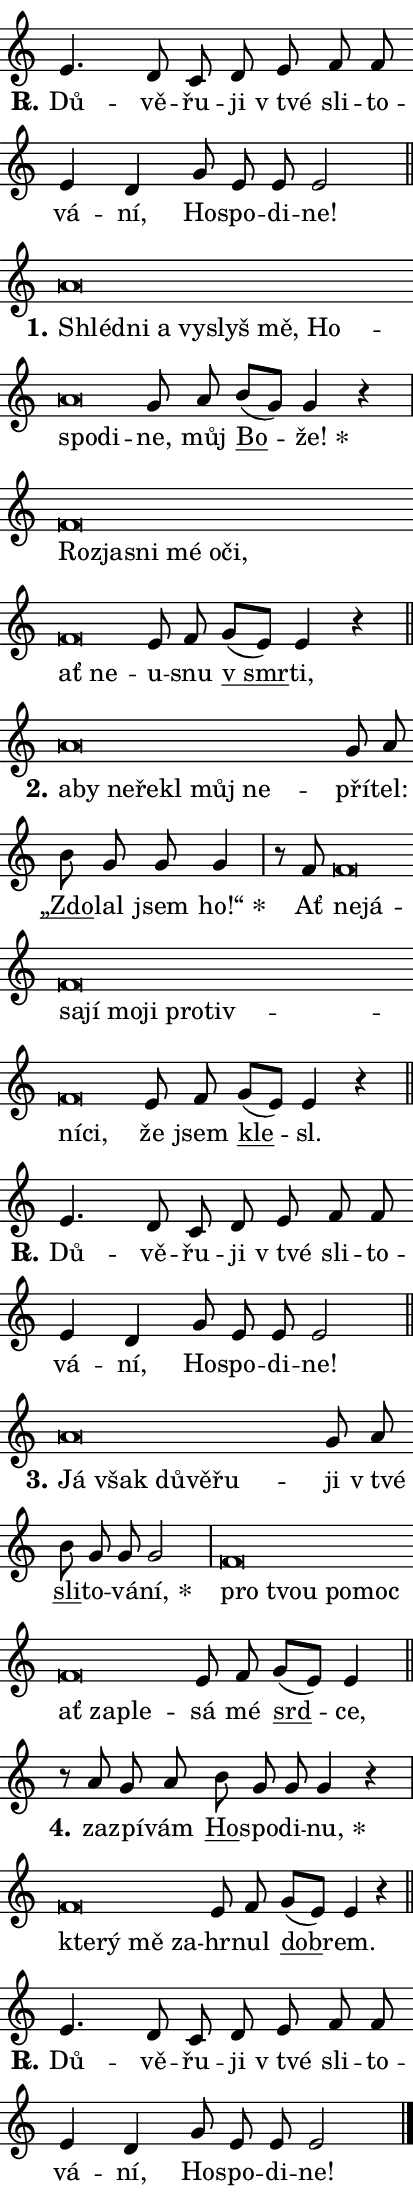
\version "2.22.1"
\header { tagline = "" }
\paper {
  indent = 0\cm
  top-margin = 0\cm
  right-margin = 0\cm
  bottom-margin = 0\cm
  left-margin = 0\cm
  paper-width = 7\cm
  page-breaking = #ly:one-page-breaking
  system-system-spacing.basic-distance = #11
  score-system-spacing.basic-distance = #11.3
  ragged-last = ##f
}


%% Author: Thomas Morley
%% https://lists.gnu.org/archive/html/lilypond-user/2020-05/msg00002.html
#(define (line-position grob)
"Returns position of @var[grob} in current system:
   @code{'start}, if at first time-step
   @code{'end}, if at last time-step
   @code{'middle} otherwise
"
  (let* ((col (ly:item-get-column grob))
         (ln (ly:grob-object col 'left-neighbor))
         (rn (ly:grob-object col 'right-neighbor))
         (col-to-check-left (if (ly:grob? ln) ln col))
         (col-to-check-right (if (ly:grob? rn) rn col))
         (break-dir-left
           (and
             (ly:grob-property col-to-check-left 'non-musical #f)
             (ly:item-break-dir col-to-check-left)))
         (break-dir-right
           (and
             (ly:grob-property col-to-check-right 'non-musical #f)
             (ly:item-break-dir col-to-check-right))))
        (cond ((eqv? 1 break-dir-left) 'start)
              ((eqv? -1 break-dir-right) 'end)
              (else 'middle))))

#(define (tranparent-at-line-position vctor)
  (lambda (grob)
  "Relying on @code{line-position} select the relevant enry from @var{vctor}.
Used to determine transparency,"
    (case (line-position grob)
      ((end) (not (vector-ref vctor 0)))
      ((middle) (not (vector-ref vctor 1)))
      ((start) (not (vector-ref vctor 2))))))

noteHeadBreakVisibility =
#(define-music-function (break-visibility)(vector?)
"Makes @code{NoteHead}s transparent relying on @var{break-visibility}"
#{
  \override NoteHead.transparent =
    #(tranparent-at-line-position break-visibility)
#})

#(define delete-ledgers-for-transparent-note-heads
  (lambda (grob)
    "Reads whether a @code{NoteHead} is transparent.
If so this @code{NoteHead} is removed from @code{'note-heads} from
@var{grob}, which is supposed to be @code{LedgerLineSpanner}.
As a result ledgers are not printed for this @code{NoteHead}"
    (let* ((nhds-array (ly:grob-object grob 'note-heads))
           (nhds-list
             (if (ly:grob-array? nhds-array)
                 (ly:grob-array->list nhds-array)
                 '()))
           ;; Relies on the transparent-property being done before
           ;; Staff.LedgerLineSpanner.after-line-breaking is executed.
           ;; This is fragile ...
           (to-keep
             (remove
               (lambda (nhd)
                 (ly:grob-property nhd 'transparent #f))
               nhds-list)))
      ;; TODO find a better method to iterate over grob-arrays, similiar
      ;; to filter/remove etc for lists
      ;; For now rebuilt from scratch
      (set! (ly:grob-object grob 'note-heads)  '())
      (for-each
        (lambda (nhd)
          (ly:pointer-group-interface::add-grob grob 'note-heads nhd))
        to-keep))))

hideNotes = {
  \noteHeadBreakVisibility #begin-of-line-visible
}
unHideNotes = {
  \noteHeadBreakVisibility #all-visible
}

% work-around for resetting accidentals
% https://lilypond.org/doc/v2.23/Documentation/notation/displaying-rhythms#unmetered-music
cadenzaMeasure = {
  \cadenzaOff
  \partial 1024 s1024
  \cadenzaOn
}

#(define-markup-command (accent layout props text) (markup?)
  "Underline accented syllable"
  (interpret-markup layout props
    #{\markup \override #'(offset . 4.3) \underline { #text }#}))

responsum = \markup \concat {
  "R" \hspace #-1.05 \path #0.1 #'((moveto 0 0.07) (lineto 0.9 0.8)) \hspace #0.05 "."
}

\layout {
    \context {
        \Staff
        \remove "Time_signature_engraver"
        \override LedgerLineSpanner.after-line-breaking = #delete-ledgers-for-transparent-note-heads
    }
    \context {
        \Voice {
            \override NoteHead.output-attributes = #'((class . "notehead"))
            \override Hairpin.height = #0.55
        }
    }
    \context {
        \Lyrics {
            \override StanzaNumber.output-attributes = #'((class . "stanzanumber"))
            \override LyricSpace.minimum-distance = #0.9
            \override LyricText.font-name = #"TeX Gyre Schola"
            \override LyricText.font-size = 1
            \override StanzaNumber.font-name = #"TeX Gyre Schola Bold"
            \override StanzaNumber.font-size = 1
        }
    }
}

% magnetic-lyrics.ily
%
%   written by
%     Jean Abou Samra <jean@abou-samra.fr>
%     Werner Lemberg <wl@gnu.org>
%
%   adapted by
%     Jiri Hon <jiri.hon@gmail.com>
%
% Version 2022-Apr-15

% https://www.mail-archive.com/lilypond-user@gnu.org/msg149350.html

#(define (Left_hyphen_pointer_engraver context)
   "Collect syllable-hyphen-syllable occurrences in lyrics and store
them in properties.  This engraver only looks to the left.  For
example, if the lyrics input is @code{foo -- bar}, it does the
following.

@itemize @bullet
@item
Set the @code{text} property of the @code{LyricHyphen} grob between
@q{foo} and @q{bar} to @code{foo}.

@item
Set the @code{left-hyphen} property of the @code{LyricText} grob with
text @q{foo} to the @code{LyricHyphen} grob between @q{foo} and
@q{bar}.
@end itemize

Use this auxiliary engraver in combination with the
@code{lyric-@/text::@/apply-@/magnetic-@/offset!} hook."
   (let ((hyphen #f)
         (text #f))
     (make-engraver
      (acknowledgers
       ((lyric-syllable-interface engraver grob source-engraver)
        (set! text grob)))
      (end-acknowledgers
       ((lyric-hyphen-interface engraver grob source-engraver)
        ;(when (not (grob::has-interface grob 'lyric-space-interface))
          (set! hyphen grob)));)
      ((stop-translation-timestep engraver)
       (when (and text hyphen)
         (ly:grob-set-object! text 'left-hyphen hyphen))
       (set! text #f)
       (set! hyphen #f)))))

#(define (lyric-text::apply-magnetic-offset! grob)
   "If the space between two syllables is less than the value in
property @code{LyricText@/.details@/.squash-threshold}, move the right
syllable to the left so that it gets concatenated with the left
syllable.

Use this function as a hook for
@code{LyricText@/.after-@/line-@/breaking} if the
@code{Left_@/hyphen_@/pointer_@/engraver} is active."
   (let ((hyphen (ly:grob-object grob 'left-hyphen #f)))
     (when hyphen
       (let ((left-text (ly:spanner-bound hyphen LEFT)))
         (when (grob::has-interface left-text 'lyric-syllable-interface)
           (let* ((common (ly:grob-common-refpoint grob left-text X))
                  (this-x-ext (ly:grob-extent grob common X))
                  (left-x-ext
                   (begin
                     ;; Trigger magnetism for left-text.
                     (ly:grob-property left-text 'after-line-breaking)
                     (ly:grob-extent left-text common X)))
                  ;; `delta` is the gap width between two syllables.
                  (delta (- (interval-start this-x-ext)
                            (interval-end left-x-ext)))
                  (details (ly:grob-property grob 'details))
                  (threshold (assoc-get 'squash-threshold details 0.2)))
             (when (< delta threshold)
               (let* (;; We have to manipulate the input text so that
                      ;; ligatures crossing syllable boundaries are not
                      ;; disabled.  For languages based on the Latin
                      ;; script this is essentially a beautification.
                      ;; However, for non-Western scripts it can be a
                      ;; necessity.
                      (lt (ly:grob-property left-text 'text))
                      (rt (ly:grob-property grob 'text))
                      (is-space (grob::has-interface hyphen 'lyric-space-interface))
                      (space (if is-space " " ""))
                      (space-markup (grob-interpret-markup grob " "))
                      (space-size (interval-length (ly:stencil-extent space-markup X)))
                      (extra-delta (if is-space space-size 0))
                      ;; Append new syllable.
                      (ltrt-space (if (and (string? lt) (string? rt))
                                (string-append lt space rt)
                                (make-concat-markup (list lt space rt))))
                      ;; Right-align `ltrt` to the right side.
                      (ltrt-space-markup (grob-interpret-markup
                               grob
                               (make-translate-markup
                                (cons (interval-length this-x-ext) 0)
                                (make-right-align-markup ltrt-space)))))
                 (begin
                   ;; Don't print `left-text`.
                   (ly:grob-set-property! left-text 'stencil #f)
                   ;; Set text and stencil (which holds all collected
                   ;; syllables so far) and shift it to the left.
                   (ly:grob-set-property! grob 'text ltrt-space)
                   (ly:grob-set-property! grob 'stencil ltrt-space-markup)
                   (ly:grob-translate-axis! grob (- (- delta extra-delta)) X))))))))))


#(define (lyric-hyphen::displace-bounds-first grob)
   ;; Make very sure this callback isn't triggered too early.
   (let ((left (ly:spanner-bound grob LEFT))
         (right (ly:spanner-bound grob RIGHT)))
     (ly:grob-property left 'after-line-breaking)
     (ly:grob-property right 'after-line-breaking)
     (ly:lyric-hyphen::print grob)))

squashThreshold = #0.4

\layout {
  \context {
    \Lyrics
    \consists #Left_hyphen_pointer_engraver
    \override LyricText.after-line-breaking =
      #lyric-text::apply-magnetic-offset!
    \override LyricHyphen.stencil = #lyric-hyphen::displace-bounds-first
    \override LyricText.details.squash-threshold = \squashThreshold
    \override LyricHyphen.minimum-distance = 0
    \override LyricHyphen.minimum-length = \squashThreshold
  }
}

squash = \override LyricText.details.squash-threshold = 9999
unSquash = \override LyricText.details.squash-threshold = \squashThreshold

left = \override LyricText.self-alignment-X = #LEFT
unLeft = \revert LyricText.self-alignment-X

starOffset = #(lambda (grob) 
                (let ((x_offset (ly:self-alignment-interface::aligned-on-x-parent grob)))
                  (if (= x_offset 0) 0 (+ x_offset 1.2))))

star = #(define-music-function (syllable)(string?)
"Append star separator at the end of a syllable"
#{
  \once \override LyricText.X-offset = #starOffset
  \lyricmode { \markup {
    #syllable
    \override #'((font-name . "TeX Gyre Schola Bold")) \hspace #0.2 \lower #0.65 \larger "*"
  } }
#})

starAccent = #(define-music-function (syllable)(string?)
"Append star separator at the end of a syllable and make accent"
#{
  \once \override LyricText.X-offset = #starOffset
  \lyricmode { \markup {
    \accent #syllable
    \override #'((font-name . "TeX Gyre Schola Bold")) \hspace #0.2 \lower #0.65 \larger "*"
  } }
#})

breath = #(define-music-function (syllable)(string?)
"Append breathing indicator at the end of a syllable"
#{
  \lyricmode { \markup { #syllable "+" } }
#})

optionalBreath = #(define-music-function (syllable)(string?)
"Append optional breathing indicator at the end of a syllable"
#{
  \lyricmode { \markup { #syllable "(+)" } }
#})


\score {
    <<
        \new Voice = "melody" { \cadenzaOn \key c \major \relative { e'4. d8 c d e \bar "" f f \bar "" e4 d \bar "" g8 e e e2 \cadenzaMeasure \bar "||" \break } }
        \new Lyrics \lyricsto "melody" { \lyricmode { \set stanza = \responsum
Dů -- vě -- řu -- ji "v tvé" sli -- to -- vá -- ní, Ho -- spo -- di -- ne! } }
    >>
    \layout {}
}

\score {
    <<
        \new Voice = "melody" { \cadenzaOn \key c \major \relative { a'\breve*1/16 \hideNotes \breve*1/16 \bar "" \breve*1/16 \bar "" \breve*1/16 \bar "" \breve*1/16 \bar "" \breve*1/16 \bar "" \breve*1/16 \bar "" \breve*1/16 \breve*1/16 \bar "" \unHideNotes g8 a \bar "" b[( g)] g4 r \cadenzaMeasure \bar "|" f\breve*1/16 \hideNotes \breve*1/16 \bar "" \breve*1/16 \bar "" \breve*1/16 \bar "" \breve*1/16 \bar "" \breve*1/16 \bar "" \breve*1/16 \breve*1/16 \bar "" \unHideNotes e8 f \bar "" g[( e)] e4 r \cadenzaMeasure \bar "||" \break } }
        \new Lyrics \lyricsto "melody" { \lyricmode { \set stanza = "1."
\left Shléd -- \squash ni a vy -- slyš mě, Ho -- spo -- di -- \unLeft \unSquash ne, můj \markup \accent Bo -- \star že! \left Roz -- \squash ja -- sni mé o -- či, ať ne -- \unLeft \unSquash u -- snu \markup \accent "v smr" -- ti, } }
    >>
    \layout {}
}

\score {
    <<
        \new Voice = "melody" { \cadenzaOn \key c \major \relative { a'\breve*1/16 \hideNotes \breve*1/16 \bar "" \breve*1/16 \bar "" \breve*1/16 \bar "" \breve*1/16 \bar "" \breve*1/16 \breve*1/16 \bar "" \unHideNotes g8 a \bar "" b g g g4 \cadenzaMeasure \bar "|" r8 f8 f\breve*1/16 \hideNotes \breve*1/16 \bar "" \breve*1/16 \bar "" \breve*1/16 \bar "" \breve*1/16 \bar "" \breve*1/16 \bar "" \breve*1/16 \bar "" \breve*1/16 \bar "" \breve*1/16 \breve*1/16 \bar "" \unHideNotes e8 f \bar "" g[( e)] e4 r \cadenzaMeasure \bar "||" \break } }
        \new Lyrics \lyricsto "melody" { \lyricmode { \set stanza = "2."
\left a -- \squash by ne -- ře -- kl můj ne -- \unLeft \unSquash pří -- tel: \markup \accent „Zdo -- lal jsem \star ho!“ Ať \left ne -- \squash já -- sa -- jí mo -- ji pro -- tiv -- ní -- ci, \unLeft \unSquash že jsem \markup \accent kle -- sl. } }
    >>
    \layout {}
}

\score {
    <<
        \new Voice = "melody" { \cadenzaOn \key c \major \relative { e'4. d8 c d e \bar "" f f \bar "" e4 d \bar "" g8 e e e2 \cadenzaMeasure \bar "||" \break } }
        \new Lyrics \lyricsto "melody" { \lyricmode { \set stanza = \responsum
Dů -- vě -- řu -- ji "v tvé" sli -- to -- vá -- ní, Ho -- spo -- di -- ne! } }
    >>
    \layout {}
}

\score {
    <<
        \new Voice = "melody" { \cadenzaOn \key c \major \relative { a'\breve*1/16 \hideNotes \breve*1/16 \bar "" \breve*1/16 \bar "" \breve*1/16 \breve*1/16 \bar "" \unHideNotes g8 a \bar "" b g g g2 \cadenzaMeasure \bar "|" f\breve*1/16 \hideNotes \breve*1/16 \bar "" \breve*1/16 \bar "" \breve*1/16 \bar "" \breve*1/16 \bar "" \breve*1/16 \breve*1/16 \bar "" \unHideNotes e8 f \bar "" g[( e)] e4 \cadenzaMeasure \bar "||" \break } }
        \new Lyrics \lyricsto "melody" { \lyricmode { \set stanza = "3."
\left Já \squash však dů -- vě -- řu -- \unLeft \unSquash ji "v tvé" \markup \accent sli -- to -- vá -- \star ní, \left pro \squash tvou po -- moc ať za -- ple -- \unLeft \unSquash sá mé \markup \accent srd -- ce, } }
    >>
    \layout {}
}

\score {
    <<
        \new Voice = "melody" { \cadenzaOn \key c \major \relative { r8 a' g8 a \bar "" b g g g4 r \cadenzaMeasure \bar "|" f\breve*1/16 \hideNotes \breve*1/16 \bar "" \breve*1/16 \breve*1/16 \bar "" \unHideNotes e8 f \bar "" g[( e)] e4 r \cadenzaMeasure \bar "||" \break } }
        \new Lyrics \lyricsto "melody" { \lyricmode { \set stanza = "4."
za -- zpí -- vám \markup \accent Ho -- spo -- di -- \star nu, \left kte -- \squash rý mě za -- \unLeft \unSquash hr -- nul \markup \accent dob -- rem. } }
    >>
    \layout {}
}

\score {
    <<
        \new Voice = "melody" { \cadenzaOn \key c \major \relative { e'4. d8 c d e \bar "" f f \bar "" e4 d \bar "" g8 e e e2 \cadenzaMeasure \bar "||" \break } \bar "|." }
        \new Lyrics \lyricsto "melody" { \lyricmode { \set stanza = \responsum
Dů -- vě -- řu -- ji "v tvé" sli -- to -- vá -- ní, Ho -- spo -- di -- ne! } }
    >>
    \layout {}
}
